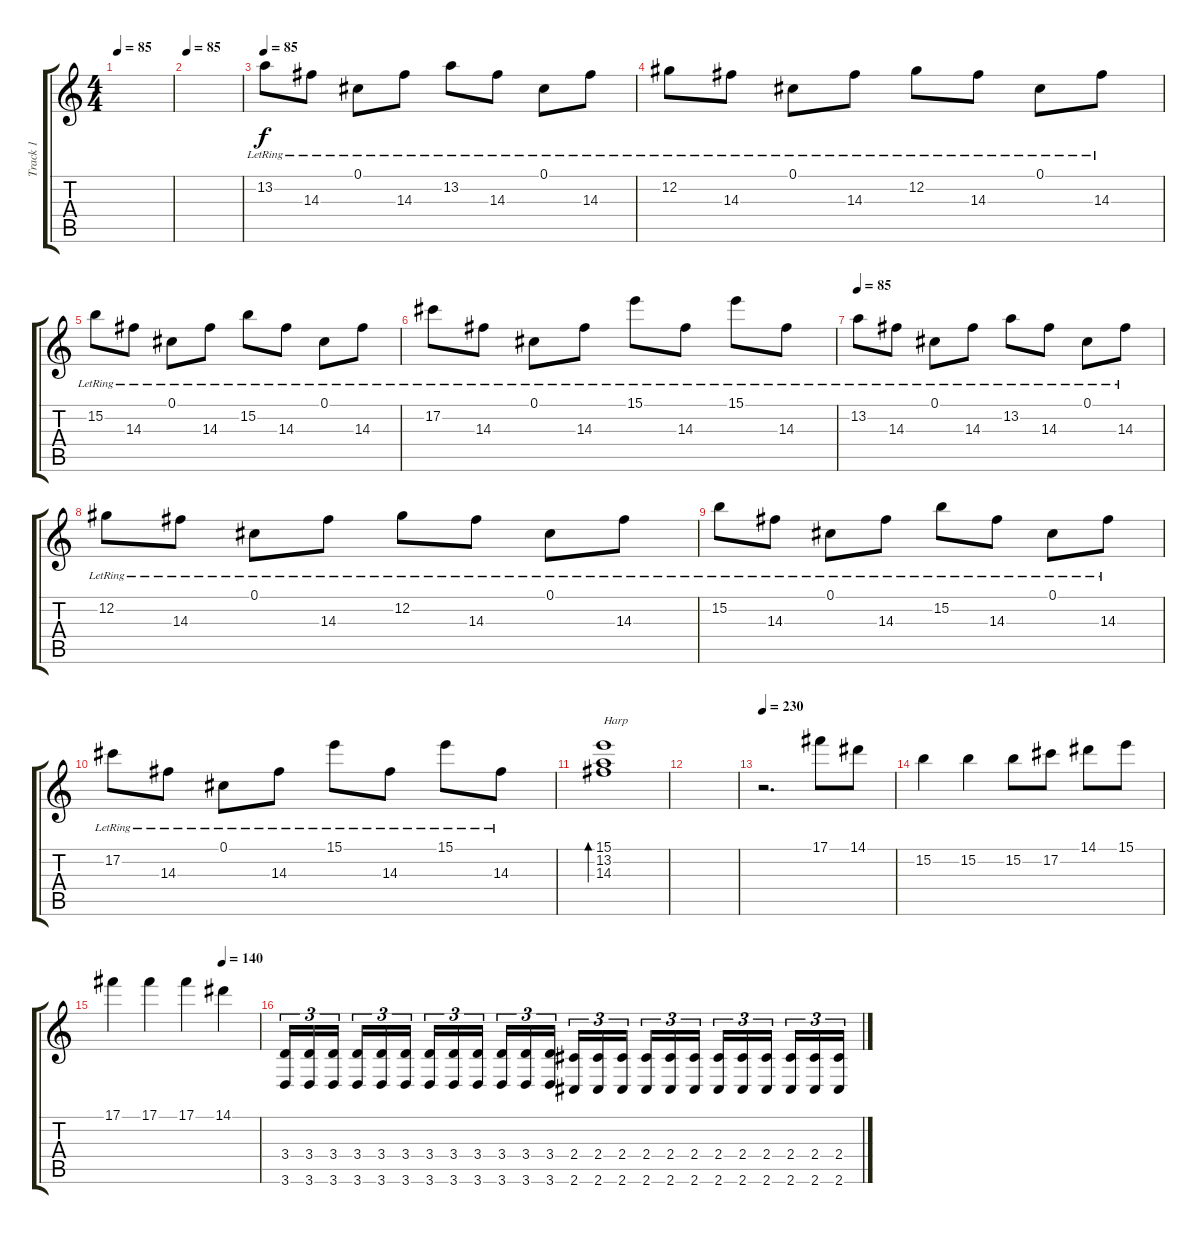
\track ("Track 1" "Track 1") {instrument distortionguitar}
\staff {score tabs}
\tuning (Db4 Ab3 E3 B2 Gb2 B1) {hide}
\ts (4 4)
\tempo 85
\clef g2
\ks c
|
\tempo 85
|
\tempo 85
13.2{lr}.8 14.3{lr}.8 0.1{lr}.8 14.3{lr}.8 13.2{lr}.8 14.3{lr}.8 0.1{lr}.8 14.3{lr}.8 |
12.2{lr}.8 14.3{lr}.8 0.1{lr}.8 14.3{lr}.8 12.2{lr}.8 14.3{lr}.8 0.1{lr}.8 14.3{lr}.8 |
15.2{lr}.8 14.3{lr}.8 0.1{lr}.8 14.3{lr}.8 15.2{lr}.8 14.3{lr}.8 0.1{lr}.8 14.3{lr}.8 |
17.2{lr}.8 14.3{lr}.8 0.1{lr}.8 14.3{lr}.8 15.1{lr}.8 14.3{lr}.8 15.1{lr}.8 14.3{lr}.8 |
\tempo 85
13.2{lr}.8 14.3{lr}.8 0.1{lr}.8 14.3{lr}.8 13.2{lr}.8 14.3{lr}.8 0.1{lr}.8 14.3{lr}.8 |
12.2{lr}.8 14.3{lr}.8 0.1{lr}.8 14.3{lr}.8 12.2{lr}.8 14.3{lr}.8 0.1{lr}.8 14.3{lr}.8 |
15.2{lr}.8 14.3{lr}.8 0.1{lr}.8 14.3{lr}.8 15.2{lr}.8 14.3{lr}.8 0.1{lr}.8 14.3{lr}.8 |
17.2{lr}.8 14.3{lr}.8 0.1{lr}.8 14.3{lr}.8 15.1{lr}.8 14.3{lr}.8 15.1{lr}.8 14.3{lr}.8 |
(15.1 13.2 14.3).1{bd 480 txt "Harp"} |
|
\tempo 230
r.2{d instrument trumpet} 17.1.8 14.1.8 |
15.2.4 15.2.4 15.2.8 17.2.8 14.1.8 15.1.8 |
\tempo (140 0.75)
17.1.4 17.1.4 17.1.4 14.1.4 |
(3.4 3.6).16{tu (3 2) instrument distortionguitar} (3.4 3.6).16{tu (3 2)} (3.4 3.6).16{tu (3 2) beam splitsecondary} (3.4 3.6).16{tu (3 2)} (3.4 3.6).16{tu (3 2)} (3.4 3.6).16{tu (3 2)} (3.4 3.6).16{tu (3 2)} (3.4 3.6).16{tu (3 2)} (3.4 3.6).16{tu (3 2) beam splitsecondary} (3.4 3.6).16{tu (3 2)} (3.4 3.6).16{tu (3 2)} (3.4 3.6).16{tu (3 2)} (2.4 2.6).16{tu (3 2)} (2.4 2.6).16{tu (3 2)} (2.4 2.6).16{tu (3 2) beam splitsecondary} (2.4 2.6).16{tu (3 2)} (2.4 2.6).16{tu (3 2)} (2.4 2.6).16{tu (3 2)} (2.4 2.6).16{tu (3 2)} (2.4 2.6).16{tu (3 2)} (2.4 2.6).16{tu (3 2) beam splitsecondary} (2.4 2.6).16{tu (3 2)} (2.4 2.6).16{tu (3 2)} (2.4 2.6).16{tu (3 2)}
